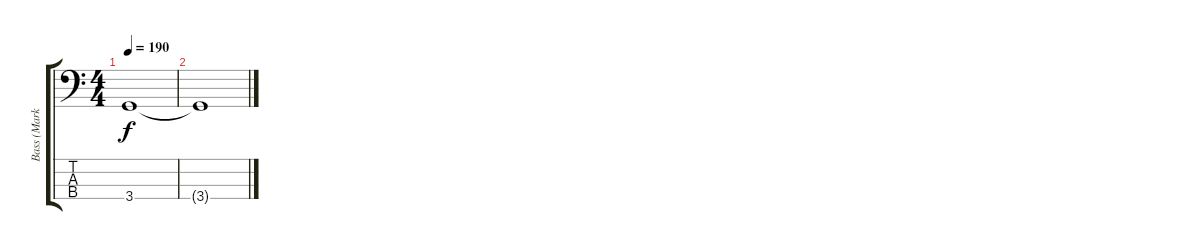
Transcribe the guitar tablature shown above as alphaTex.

\track ("Bass (Mark)" "Bass (Mark") {instrument electricbasspick}
\staff {score tabs}
\tuning (G2 D2 A1 E1) {hide}
\ts (4 4)
\tempo 190
\clef f4
\ks c
3.4.1{dy f} |
3.4{t}.1
